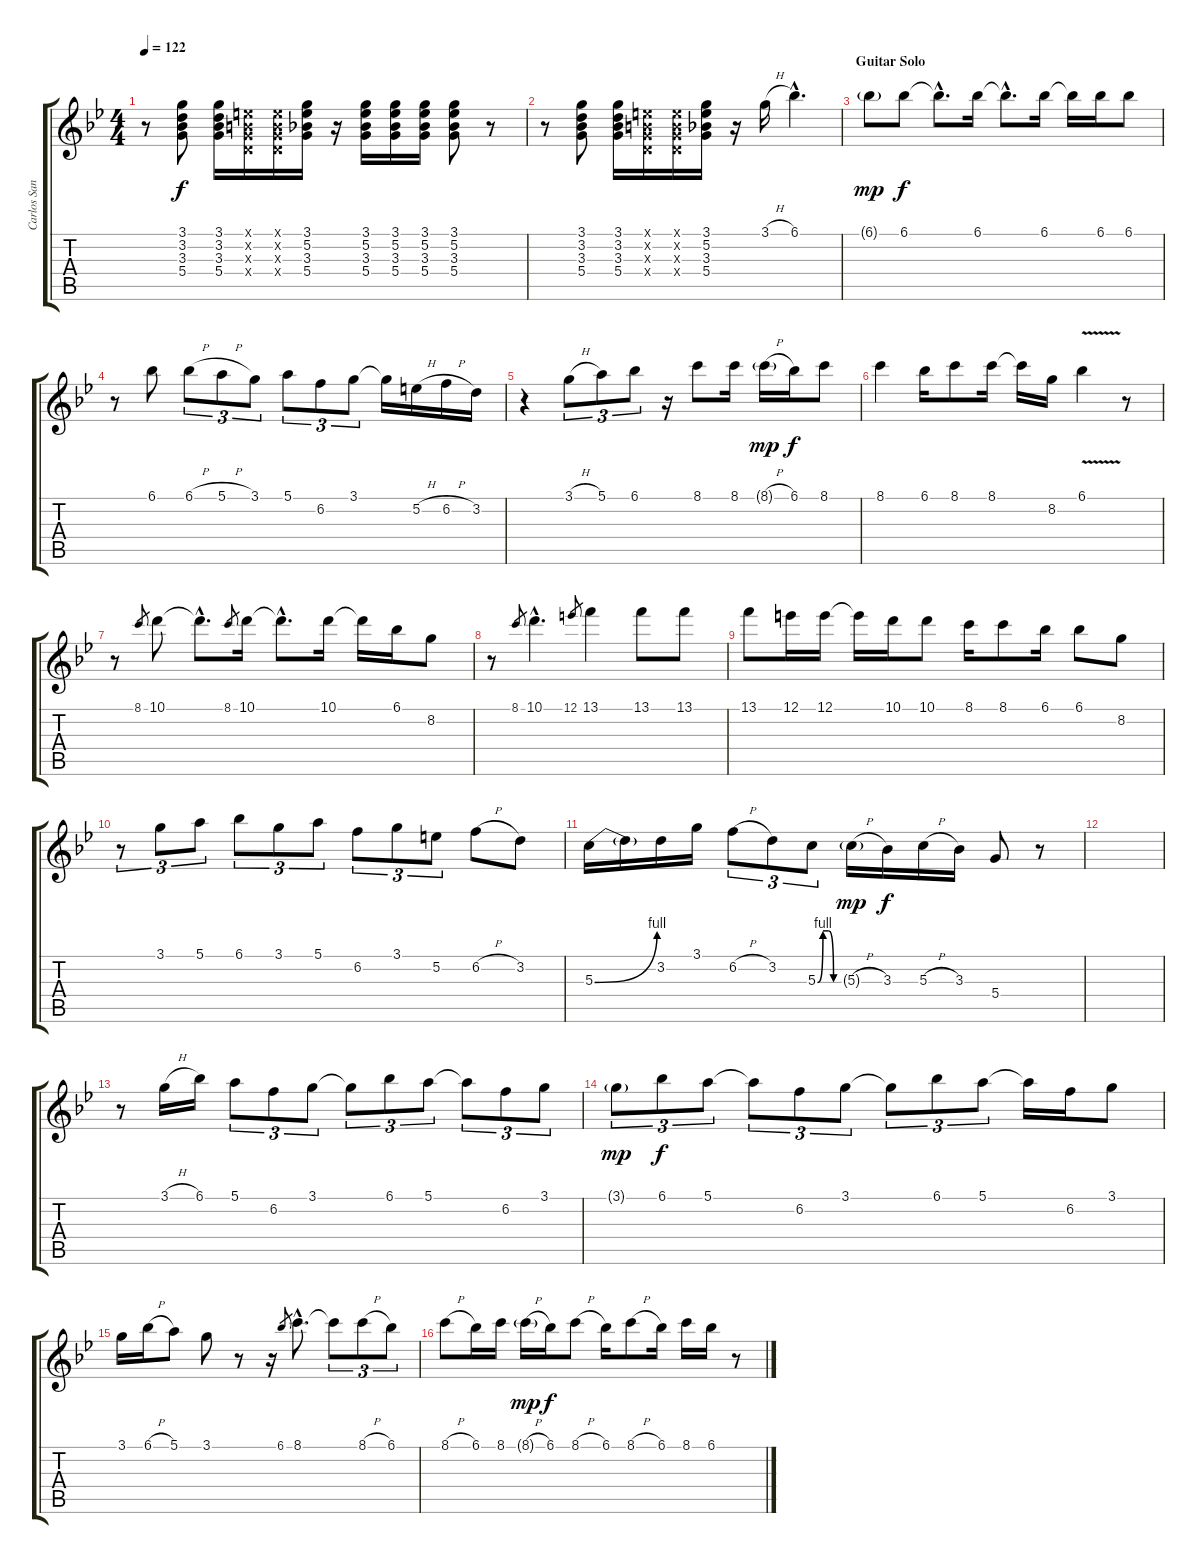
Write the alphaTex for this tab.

\track ("Carlos Santana" "Carlos San") {instrument distortionguitar}
\staff {score tabs}
\tuning (E4 B3 G3 D3 A2 E2) {hide}
\ts (4 4)
\tempo 122
\clef g2
\ks bb
r.8{dy f} (3.1 3.2 3.3 5.4).8 (3.1 3.2 3.3 5.4).16 (0.1{x} 0.2{x} 0.3{x} 0.4{x}).16 (0.1{x} 0.2{x} 0.3{x} 0.4{x}).16 (3.1 5.2 3.3 5.4).16 r.16 (3.1 5.2 3.3 5.4).16 (3.1 5.2 3.3 5.4).16 (3.1 5.2 3.3 5.4).16 (3.1 5.2 3.3 5.4).8 r.8 |
r.8 (3.1 3.2 3.3 5.4).8 (3.1 3.2 3.3 5.4).16 (0.1{x} 0.2{x} 0.3{x} 0.4{x}).16 (0.1{x} 0.2{x} 0.3{x} 0.4{x}).16 (3.1 5.2 3.3 5.4).16 r.16 3.1{h}.16 6.1{hac}.4{d} |
\section ("" "Guitar Solo")
6.1{g}.8{dy mp} 6.1.8{dy f} 6.1{hac t}.8{d} 6.1.16 6.1{hac t}.8{d} 6.1.16 6.1{t}.16 6.1.16 6.1.8 |
r.8 6.1.8 6.1{h}.8{tu (3 2)} 5.1{h}.8{tu (3 2)} 3.1.8{tu (3 2)} 5.1.8{tu (3 2)} 6.2.8{tu (3 2)} 3.1.8{tu (3 2)} 3.1{t}.16 5.2{h}.16 6.2{h}.16 3.2.16 |
r.4 3.1{h}.8{tu (3 2)} 5.1.8{tu (3 2)} 6.1.8{tu (3 2)} r.16 8.1.8 8.1.16 8.1{h g}.16{dy mp} 6.1.16{dy f} 8.1.8 |
8.1.4 6.1.16 8.1.8 8.1.16 8.1{t}.16 8.2.16 6.1{v}.4 r.8 |
r.8 8.1.8{gr} 10.1.8 10.1{hac t}.8{d} 8.1.8{gr} 10.1.16 10.1{hac t}.8{d} 10.1.16 10.1{t}.16 6.1.16 8.2.8 |
r.8 8.1.8{gr} 10.1{hac}.4{d} 12.1.8{gr} 13.1.4 13.1.8 13.1.8 |
13.1.8 12.1.16 12.1.16 12.1{t}.16 10.1.16 10.1.8 8.1.16 8.1.8 6.1.16 6.1.8 8.2.8 |
r.8{tu (3 2)} 3.1.8{tu (3 2)} 5.1.8{tu (3 2)} 6.1.8{tu (3 2)} 3.1.8{tu (3 2)} 5.1.8{tu (3 2)} 6.2.8{tu (3 2)} 3.1.8{tu (3 2)} 5.2.8{tu (3 2)} 6.2{h}.8 3.2.8 |
5.3{be (bend 0 0 60 4)}.16 5.3{t}.16 3.2.16 3.1.16 6.2{h}.8{tu (3 2)} 3.2.8{tu (3 2)} 5.3{be (custom 0 0 15 4 30 4 45 0 60 0)}.8{tu (3 2)} 5.3{h g}.16{dy mp} 3.3.16{dy f} 5.3{h}.16 3.3.16 5.4.8 r.8 |
|
r.8 3.1{h}.16 6.1.16 5.1.8{tu (3 2)} 6.2.8{tu (3 2)} 3.1.8{tu (3 2)} 3.1{t}.8{tu (3 2)} 6.1.8{tu (3 2)} 5.1.8{tu (3 2)} 5.1{t}.8{tu (3 2)} 6.2.8{tu (3 2)} 3.1.8{tu (3 2)} |
3.1{g}.8{tu (3 2) dy mp} 6.1.8{tu (3 2) dy f} 5.1.8{tu (3 2)} 5.1{t}.8{tu (3 2)} 6.2.8{tu (3 2)} 3.1.8{tu (3 2)} 3.1{t}.8{tu (3 2)} 6.1.8{tu (3 2)} 5.1.8{tu (3 2)} 5.1{t}.16 6.2.16 3.1.8 |
3.1.16 6.1{h}.16 5.1.8 3.1.8 r.8 r.16 6.1.8{gr} 8.1{hac}.8{d} 8.1{t}.8{tu (3 2)} 8.1{h}.8{tu (3 2)} 6.1.8{tu (3 2)} |
8.1{h}.8 6.1.16 8.1.16 8.1{h g}.16{dy mp} 6.1.16{dy f} 8.1{h}.8 6.1.16 8.1{h}.8 6.1.16 8.1.16 6.1.16 r.8
